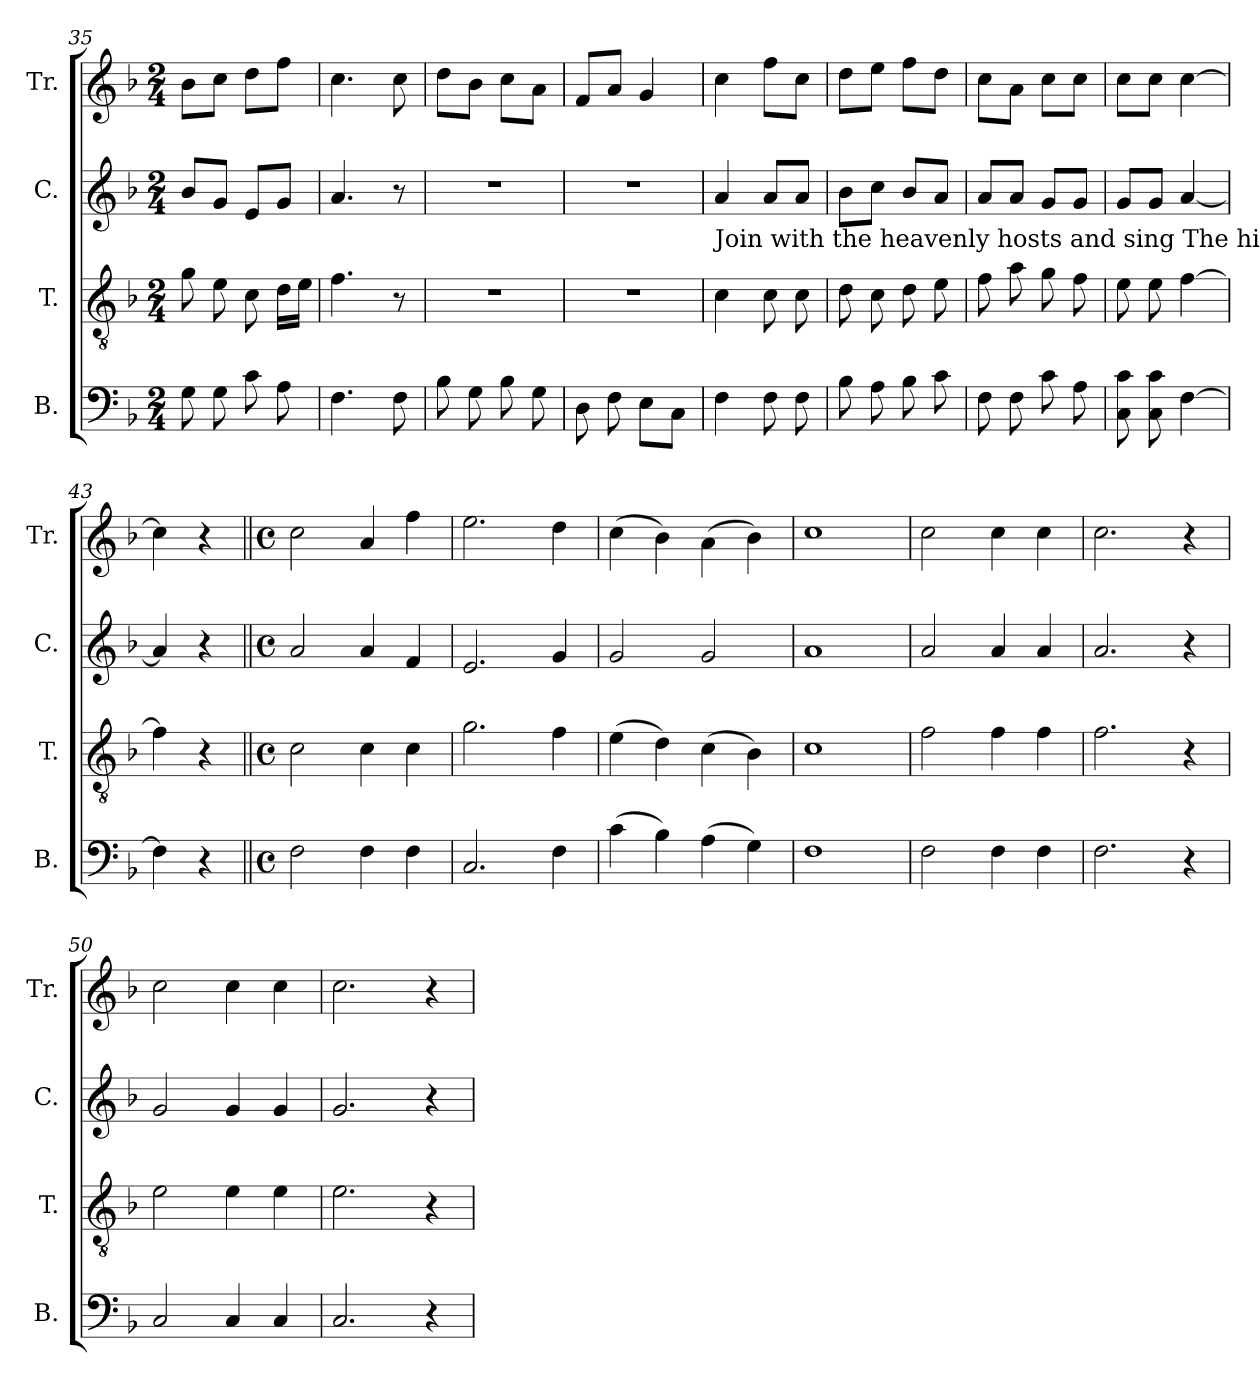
**kern	**kern	**kern	**kern
*part4	*part3	*part2	*part1
*staff4	*staff3	*staff2	*staff1
*I"B.	*I"T.	*I"C.	*I"Tr.
*I'B.	*I'T.	*I'C.	*I'Tr.
*clefF4	*clefGv2	*clefG2	*clefG2
*k[b-]	*k[b-]	*k[b-]	*k[b-]
*M2/4	*M2/4	*M2/4	*M2/4
=35	=35	=35	=35
8G!\	8g!\	8b-!/L	8b-!\L
8G!\	8e!\	8g!/J	8cc!\J
8c!\	8c!\	8e!/L	8dd!\L
8A!\	16d!\LL	8g!/J	8ff!\J
.	16e!\JJ	.	.
=36	=36	=36	=36
4.F!\	4.f!\	4.a!/	4.cc!\
8F!\	8r	8r	8cc!\
=37	=37	=37	=37
8B-!\	2r	2r	8dd!\L
8G!\	.	.	8b-!\J
8B-!\	.	.	8cc!\L
8G!\	.	.	8a!\J
=38	=38	=38	=38
8D!\	2r	2r	8f!/L
8F!\	.	.	8a!/J
8E!\L	.	.	4g!/
8C!\J	.	.	.
!!LO:LB:g=z
=39	=39	=39	=39
!	!	!LO:TX:b:t=Join with the heavenly hosts and sing The highest notes they raise,             An–ge – lic hosts  de – clare   his    birth, “Glory  to  God,    Glory  to  God,    Glo – ry,   Glory  to  God on	!
4F!\	4c!\	4a!/	4cc!\
8F!\	8c!\	8a!/L	8ff!\L
8F!\	8c!\	8a!/J	8cc!\J
=40	=40	=40	=40
8B-!\	8d!\	8b-!\L	8dd!\L
8A!\	8c!\	8cc!\J	8ee!\J
8B-!\	8d!\	8b-!/L	8ff!\L
8c!\	8e!\	8a!/J	8dd!\J
=41	=41	=41	=41
8F!\	8f!\	8a!/L	8cc!\L
8F!\	8a!\	8a!/J	8a!\J
8c!\	8g!\	8g!/L	8cc!\L
8A!\	8f!\	8g!/J	8cc!\J
=42	=42	=42	=42
8C!\ 8c!\	8e!\	8g!/L	8cc!\L
8C!\ 8c!\	8e!\	8g!/J	8cc!\J
[4F!\	[4f!\	[4a!/	[4cc!\
=43	=43	=43	=43
4F!\]	4f!\]	4a!/]	4cc!\]
4r	4r	4r	4r
=44||	=44||	=44||	=44||
*M4/4	*M4/4	*M4/4	*M4/4
*met(c)	*met(c)	*met(c)	*met(c)
*	*	*	*MM120
2F!\	2c!\	2a!/	2cc!\
4F!\	4c!\	4a!/	4a!/
4F!\	4c!\	4f!/	4ff!\
=45	=45	=45	=45
2.C!/	2.g!\	2.e!/	2.ee!\
4F!\	4f!\	4g!/	4dd!\
=46	=46	=46	=46
(>4c!\	(>4e!\	2g!/	(>4cc!\
4B-!\)	4d!\)	.	4b-!\)
(>4A!\	(>4c!\	2g!/	(>4a!\
4G!\)	4B-!\)	.	4b-!\)
=47	=47	=47	=47
1F!	1c!	1a!	1cc!
=48	=48	=48	=48
2F!\	2f!\	2a!/	2cc!\
4F!\	4f!\	4a!/	4cc!\
4F!\	4f!\	4a!/	4cc!\
=49	=49	=49	=49
2.F!\	2.f!\	2.a!/	2.cc!\
4r	4r	4r	4r
=50	=50	=50	=50
2C!/	2e!\	2g!/	2cc!\
4C!/	4e!\	4g!/	4cc!\
4C!/	4e!\	4g!/	4cc!\
=51	=51	=51	=51
2.C!/	2.e!\	2.g!/	2.cc!\
4r	4r	4r	4r
=	=	=	=
*-	*-	*-	*-
